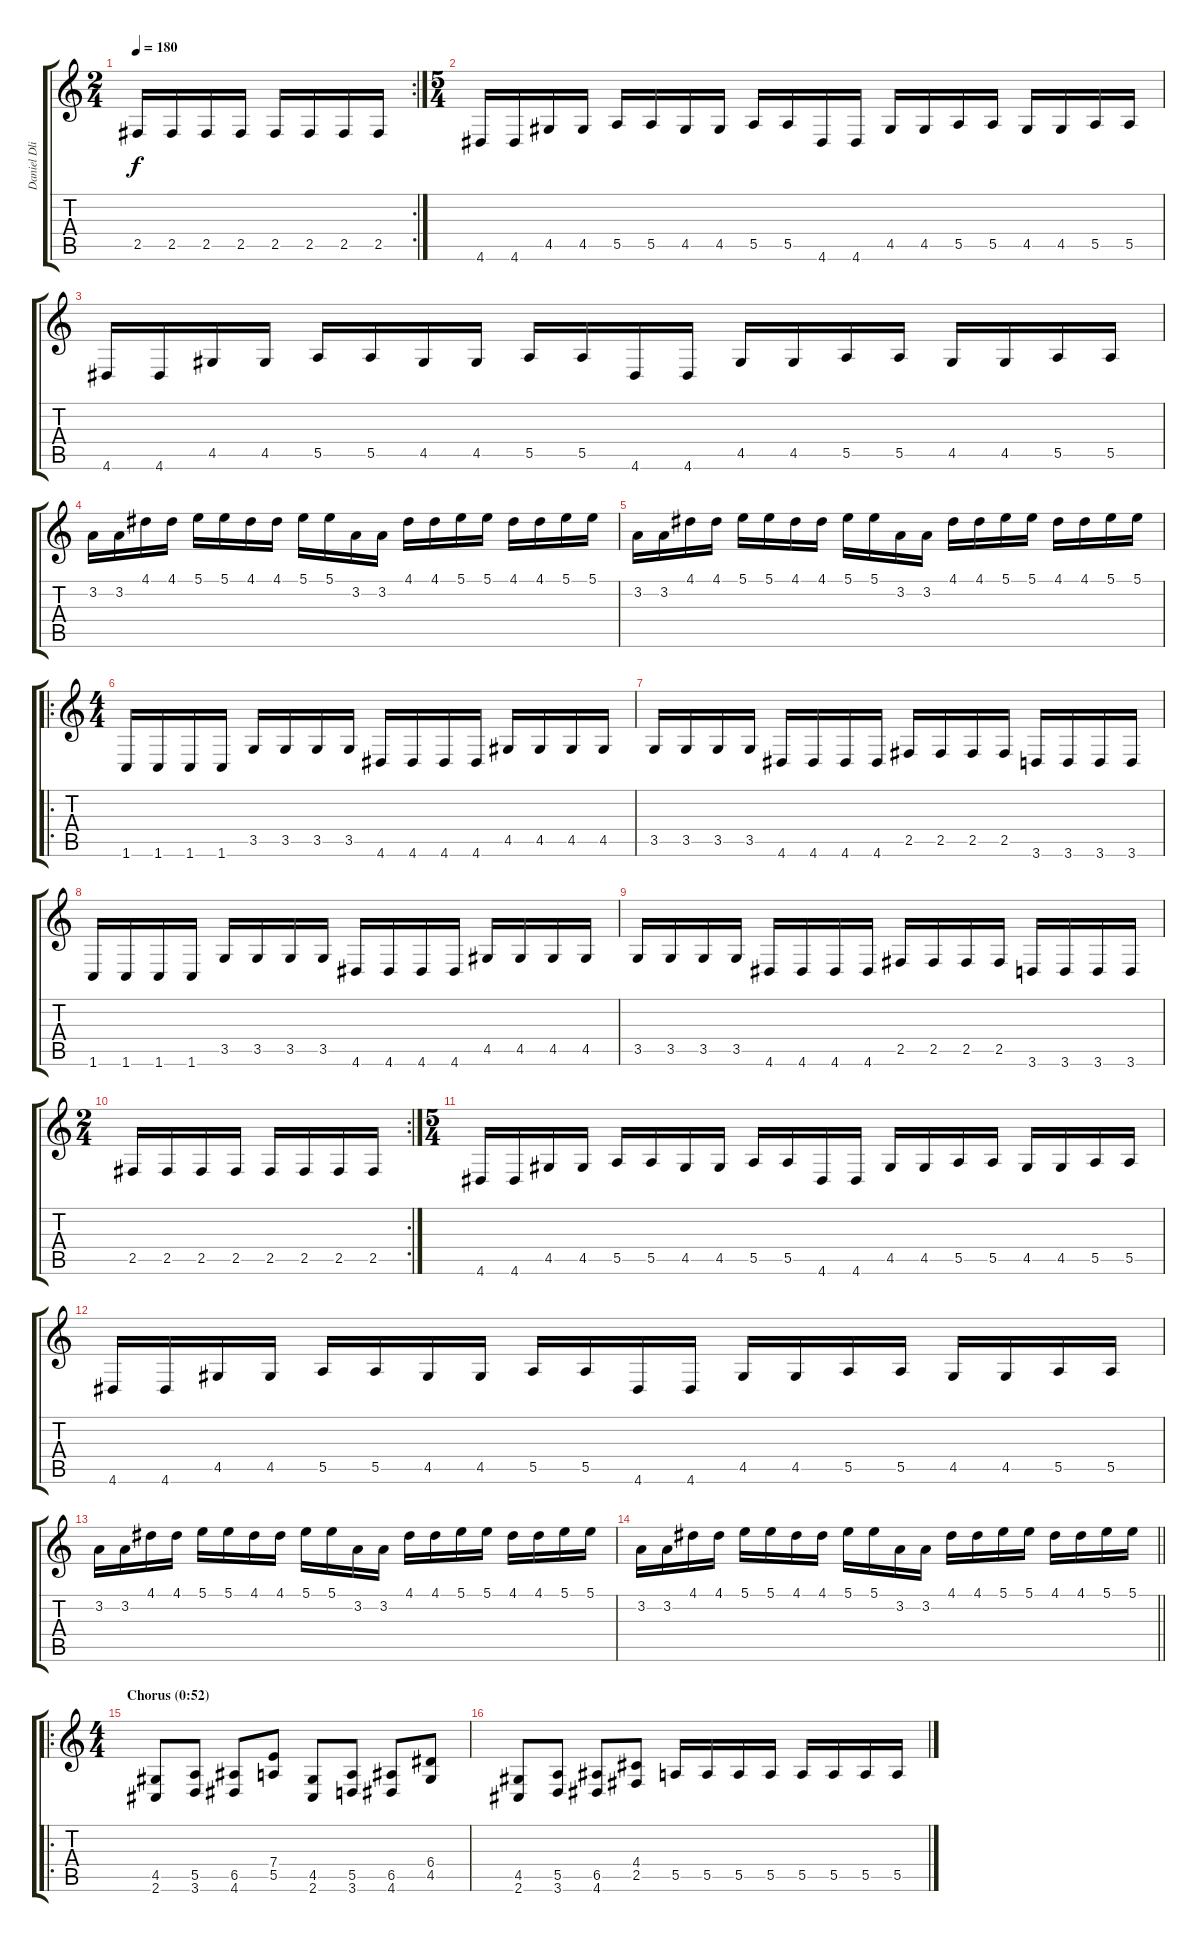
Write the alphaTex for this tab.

\track ("Daniel Dlimi" "Daniel Dli") {instrument distortionguitar}
\staff {score tabs}
\tuning (B3 Gb3 D3 A2 E2 B1) {hide}
\rc 2
\ts (2 4)
\tempo 180
\clef g2
\ks c
2.5.16{dy f} 2.5.16 2.5.16 2.5.16 2.5.16 2.5.16 2.5.16 2.5.16 |
\ts (5 4)
4.6.16 4.6.16 4.5.16 4.5.16 5.5.16 5.5.16 4.5.16 4.5.16 5.5.16 5.5.16 4.6.16 4.6.16 4.5.16 4.5.16 5.5.16 5.5.16 4.5.16 4.5.16 5.5.16 5.5.16 |
4.6.16 4.6.16 4.5.16 4.5.16 5.5.16 5.5.16 4.5.16 4.5.16 5.5.16 5.5.16 4.6.16 4.6.16 4.5.16 4.5.16 5.5.16 5.5.16 4.5.16 4.5.16 5.5.16 5.5.16 |
3.2.16 3.2.16 4.1.16 4.1.16 5.1.16 5.1.16 4.1.16 4.1.16 5.1.16 5.1.16 3.2.16 3.2.16 4.1.16 4.1.16 5.1.16 5.1.16 4.1.16 4.1.16 5.1.16 5.1.16 |
3.2.16 3.2.16 4.1.16 4.1.16 5.1.16 5.1.16 4.1.16 4.1.16 5.1.16 5.1.16 3.2.16 3.2.16 4.1.16 4.1.16 5.1.16 5.1.16 4.1.16 4.1.16 5.1.16 5.1.16 |
\ro
\ts (4 4)
1.6.16 1.6.16 1.6.16 1.6.16 3.5.16 3.5.16 3.5.16 3.5.16 4.6.16 4.6.16 4.6.16 4.6.16 4.5.16 4.5.16 4.5.16 4.5.16 |
3.5.16 3.5.16 3.5.16 3.5.16 4.6.16 4.6.16 4.6.16 4.6.16 2.5.16 2.5.16 2.5.16 2.5.16 3.6.16 3.6.16 3.6.16 3.6.16 |
1.6.16 1.6.16 1.6.16 1.6.16 3.5.16 3.5.16 3.5.16 3.5.16 4.6.16 4.6.16 4.6.16 4.6.16 4.5.16 4.5.16 4.5.16 4.5.16 |
3.5.16 3.5.16 3.5.16 3.5.16 4.6.16 4.6.16 4.6.16 4.6.16 2.5.16 2.5.16 2.5.16 2.5.16 3.6.16 3.6.16 3.6.16 3.6.16 |
\rc 2
\ts (2 4)
2.5.16 2.5.16 2.5.16 2.5.16 2.5.16 2.5.16 2.5.16 2.5.16 |
\ts (5 4)
4.6.16 4.6.16 4.5.16 4.5.16 5.5.16 5.5.16 4.5.16 4.5.16 5.5.16 5.5.16 4.6.16 4.6.16 4.5.16 4.5.16 5.5.16 5.5.16 4.5.16 4.5.16 5.5.16 5.5.16 |
4.6.16 4.6.16 4.5.16 4.5.16 5.5.16 5.5.16 4.5.16 4.5.16 5.5.16 5.5.16 4.6.16 4.6.16 4.5.16 4.5.16 5.5.16 5.5.16 4.5.16 4.5.16 5.5.16 5.5.16 |
3.2.16 3.2.16 4.1.16 4.1.16 5.1.16 5.1.16 4.1.16 4.1.16 5.1.16 5.1.16 3.2.16 3.2.16 4.1.16 4.1.16 5.1.16 5.1.16 4.1.16 4.1.16 5.1.16 5.1.16 |
\barLineRight lightlight
3.2.16 3.2.16 4.1.16 4.1.16 5.1.16 5.1.16 4.1.16 4.1.16 5.1.16 5.1.16 3.2.16 3.2.16 4.1.16 4.1.16 5.1.16 5.1.16 4.1.16 4.1.16 5.1.16 5.1.16 |
\ro
\ts (4 4)
\section ("" "Chorus (0:52)")
(4.5 2.6).8 (5.5 3.6).8 (6.5 4.6).8 (7.4 5.5).8 (4.5 2.6).8 (5.5 3.6).8 (6.5 4.6).8 (6.4 4.5).8 |
(4.5 2.6).8 (5.5 3.6).8 (6.5 4.6).8 (4.4 2.5).8 5.5.16 5.5.16 5.5.16 5.5.16 5.5.16 5.5.16 5.5.16 5.5.16
